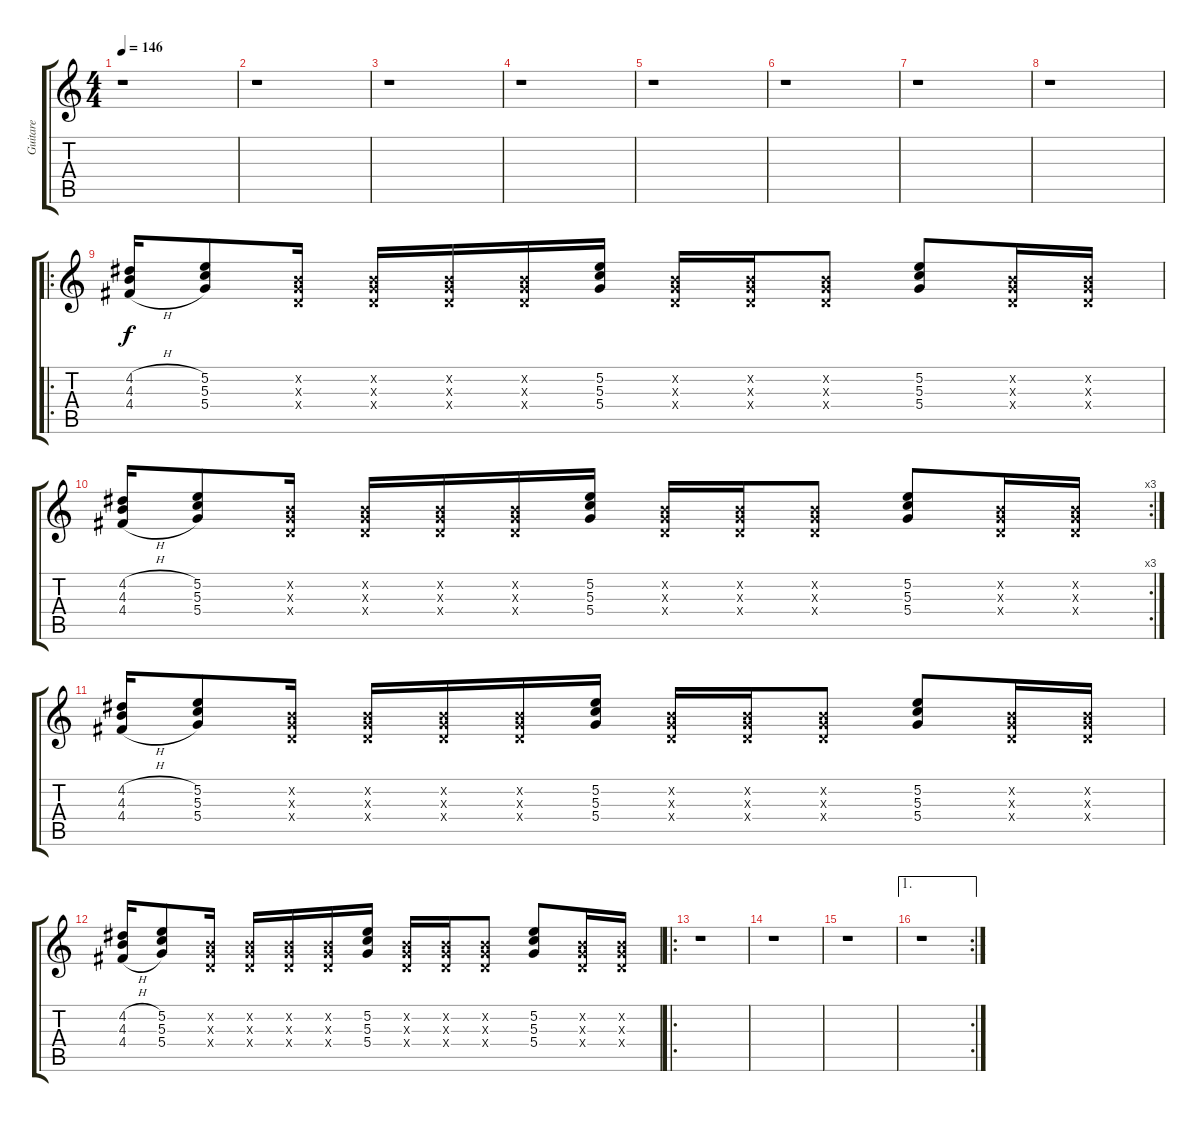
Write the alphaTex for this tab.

\track ("Guitare" "Guitare") {instrument electricguitarclean}
\staff {score tabs}
\tuning (E4 B3 G3 D3 A2 E2) {hide}
\ts (4 4)
\tempo 146
\clef g2
\ks c
r.1{dy f} |
r.1 |
r.1 |
r.1 |
r.1 |
r.1 |
r.1 |
r.1 |
\ro
(4.2{h} 4.3{h} 4.4{h}).16 (5.2 5.3 5.4).8 (0.2{x} 0.3{x} 0.4{x}).16 (0.2{x} 0.3{x} 0.4{x}).16 (0.2{x} 0.3{x} 0.4{x}).16 (0.2{x} 0.3{x} 0.4{x}).16 (5.2 5.3 5.4).16 (0.2{x} 0.3{x} 0.4{x}).16 (0.2{x} 0.3{x} 0.4{x}).16 (0.2{x} 0.3{x} 0.4{x}).8 (5.2 5.3 5.4).8 (0.2{x} 0.3{x} 0.4{x}).16 (0.2{x} 0.3{x} 0.4{x}).16 |
\rc 3
(4.2{h} 4.3{h} 4.4{h}).16 (5.2 5.3 5.4).8 (0.2{x} 0.3{x} 0.4{x}).16 (0.2{x} 0.3{x} 0.4{x}).16 (0.2{x} 0.3{x} 0.4{x}).16 (0.2{x} 0.3{x} 0.4{x}).16 (5.2 5.3 5.4).16 (0.2{x} 0.3{x} 0.4{x}).16 (0.2{x} 0.3{x} 0.4{x}).16 (0.2{x} 0.3{x} 0.4{x}).8 (5.2 5.3 5.4).8 (0.2{x} 0.3{x} 0.4{x}).16 (0.2{x} 0.3{x} 0.4{x}).16 |
(4.2{h} 4.3{h} 4.4{h}).16 (5.2 5.3 5.4).8 (0.2{x} 0.3{x} 0.4{x}).16 (0.2{x} 0.3{x} 0.4{x}).16 (0.2{x} 0.3{x} 0.4{x}).16 (0.2{x} 0.3{x} 0.4{x}).16 (5.2 5.3 5.4).16 (0.2{x} 0.3{x} 0.4{x}).16 (0.2{x} 0.3{x} 0.4{x}).16 (0.2{x} 0.3{x} 0.4{x}).8 (5.2 5.3 5.4).8 (0.2{x} 0.3{x} 0.4{x}).16 (0.2{x} 0.3{x} 0.4{x}).16 |
(4.2{h} 4.3{h} 4.4{h}).16 (5.2 5.3 5.4).8 (0.2{x} 0.3{x} 0.4{x}).16 (0.2{x} 0.3{x} 0.4{x}).16 (0.2{x} 0.3{x} 0.4{x}).16 (0.2{x} 0.3{x} 0.4{x}).16 (5.2 5.3 5.4).16 (0.2{x} 0.3{x} 0.4{x}).16 (0.2{x} 0.3{x} 0.4{x}).16 (0.2{x} 0.3{x} 0.4{x}).8 (5.2 5.3 5.4).8 (0.2{x} 0.3{x} 0.4{x}).16 (0.2{x} 0.3{x} 0.4{x}).16 |
\ro
r.1 |
r.1 |
r.1 |
\ae 1
\rc 2
r.1
